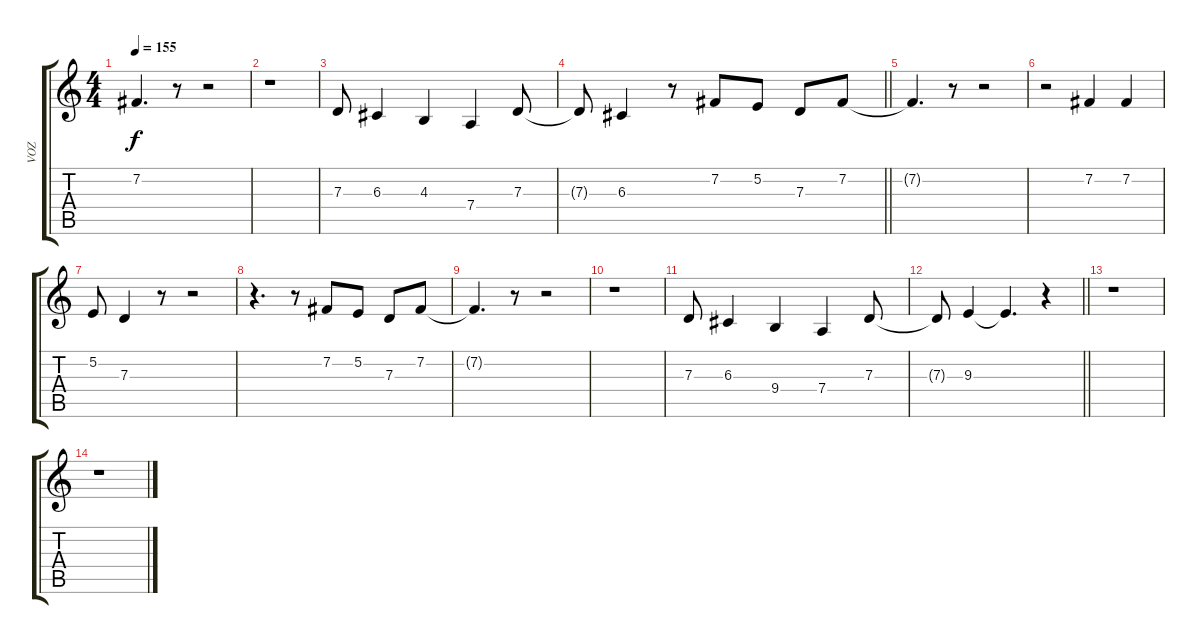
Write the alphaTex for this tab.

\track ("VOZ" "VOZ") {instrument flute}
\staff {score tabs}
\tuning (E4 B3 G3 D3 A2 E2) {hide}
\ts (4 4)
\tempo 155
\clef g2
\ks c
7.2{t}.4{d dy f} r.8 r.2 |
r.1 |
7.3.8 6.3.4 4.3.4 7.4.4 7.3.8 |
\barLineRight lightlight
7.3{t}.8 6.3.4 r.8 7.2.8 5.2.8 7.3.8 7.2.8 |
7.2{t}.4{d} r.8 r.2 |
r.2 7.2.4 7.2.4 |
5.2.8 7.3.4 r.8 r.2 |
r.4{d} r.8 7.2.8 5.2.8 7.3.8 7.2.8 |
7.2{t}.4{d} r.8 r.2 |
r.1 |
7.3.8 6.3.4 9.4.4 7.4.4 7.3.8 |
\barLineRight lightlight
7.3{t}.8 9.3.4 9.3{t}.4{d} r.4 |
r.1 |
r.1
